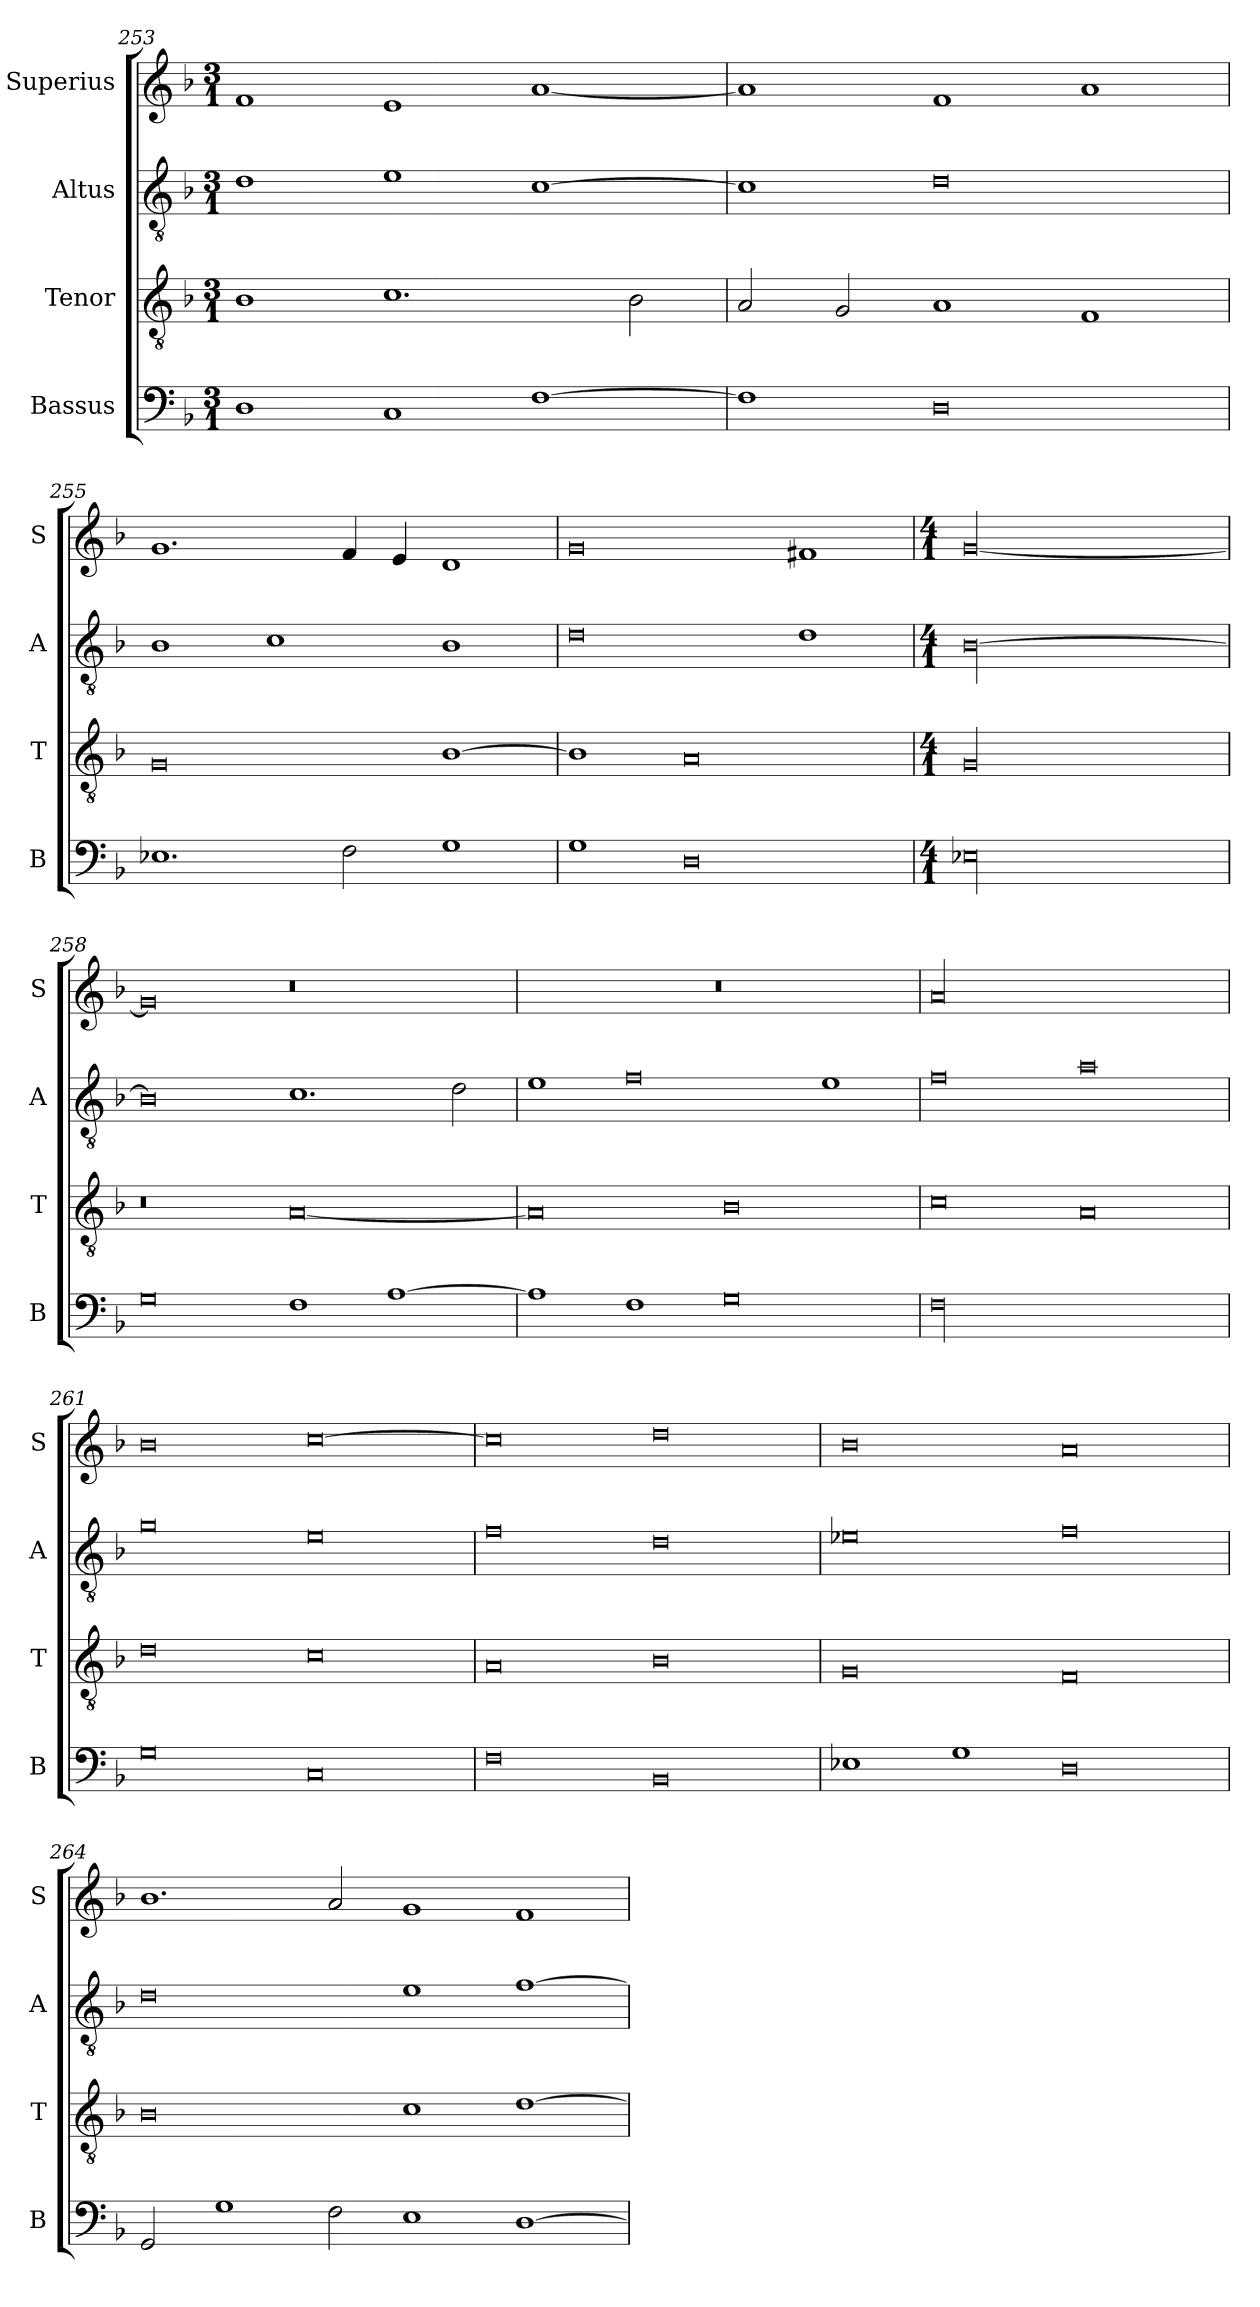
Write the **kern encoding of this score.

**kern	**kern	**kern	**kern
*part4	*part3	*part2	*part1
*staff4	*staff3	*staff2	*staff1
*I"Bassus	*I"Tenor	*I"Altus	*I"Superius
*I'B	*I'T	*I'A	*I'S
*clefF4	*clefGv2	*clefGv2	*clefG2
*k[b-]	*k[b-]	*k[b-]	*k[b-]
*M3/1	*M3/1	*M3/1	*M3/1
=253	=253	=253	=253
1D	1B-	1d	1f
1C	1.c	1e	1e
[1F	.	[1c	[1a
.	2B-\	.	.
=254	=254	=254	=254
1F]	2A/	1c]	1a]
.	2G/	.	.
0D	1A	0d	1f
.	1F	.	1a
=255	=255	=255	=255
1.E-X	0G	1B-	1.g
.	.	1c	.
2F\	.	.	4f/
.	.	.	4e/
1G	[1B-	1B-	1d
=256	=256	=256	=256
1G	1B-]	0d	0g
0D	0A	.	.
.	.	1d	1f#X
=257	=257	=257	=257
*M4/1	*M4/1	*M4/1	*M4/1
00E-X	00G	[00B-	[00g
=258	=258	=258	=258
0G	0r	0B-]	0g]
1F\	[0A	1.c\	0r
[1A\	.	.	.
.	.	2d\	.
=259	=259	=259	=259
1A\]	0A]	1e\	00r
1F\	.	0f	.
0G	0B-	.	.
.	.	1e\	.
=260	=260	=260	=260
00F	0c	0f	00a
.	0A	0a	.
=261	=261	=261	=261
0G	0d	0g	0b-
0C	0c	0e	[0cc
=262	=262	=262	=262
0F	0A	0f	0cc]
0BB-	0B-	0d	0dd
=263	=263	=263	=263
1E-X\	0G	0e-X	0b-
1G\	.	.	.
0D	0F	0f	0a
=264	=264	=264	=264
2GG/	0B-	0d	1.b-\
1G\	.	.	.
2F\	.	.	2a/
1E\	1c\	1e\	1g/
[1D\	[1d\	[1f\	1f/
=	=	=	=
*-	*-	*-	*-
